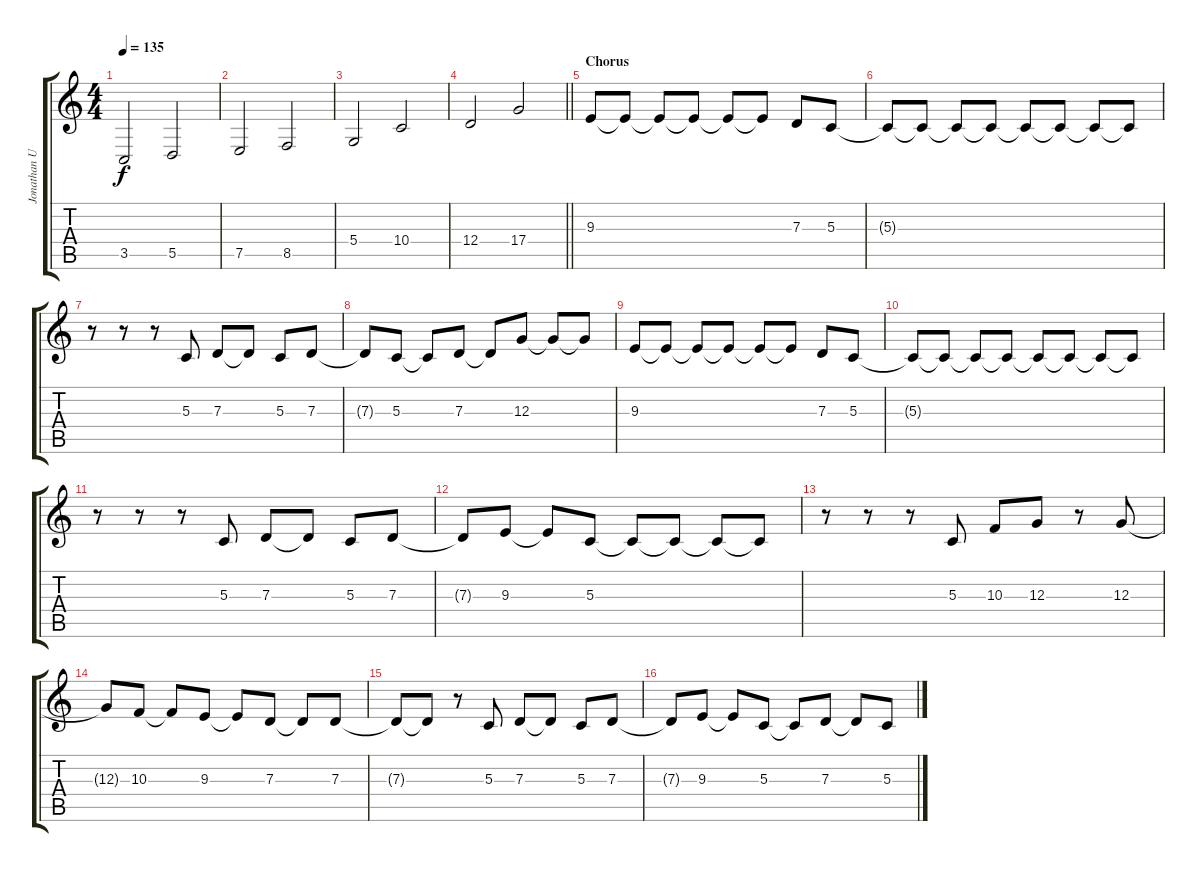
\track ("Jonathan Underdown (Vocals)" "Jonathan U") {instrument lead2sawtooth}
\staff {score tabs}
\tuning (E4 B3 G3 D3 A2 E2) {hide}
\ts (4 4)
\tempo 135
\clef g2
\ks c
3.5.2{dy f} 5.5.2 |
7.5.2 8.5.2 |
5.4.2 10.4.2 |
\barLineRight lightlight
12.4.2 17.4.2 |
\section ("" "Chorus")
9.3.8 9.3{t}.8 9.3{t}.8 9.3{t}.8 9.3{t}.8 9.3{t}.8 7.3.8 5.3.8 |
5.3{t}.8 5.3{t}.8 5.3{t}.8 5.3{t}.8 5.3{t}.8 5.3{t}.8 5.3{t}.8 5.3{t}.8 |
r.8 r.8 r.8 5.3.8 7.3.8 7.3{t}.8 5.3.8 7.3.8 |
7.3{t}.8 5.3.8 5.3{t}.8 7.3.8 7.3{t}.8 12.3.8 12.3{t}.8 12.3{t}.8 |
9.3.8 9.3{t}.8 9.3{t}.8 9.3{t}.8 9.3{t}.8 9.3{t}.8 7.3.8 5.3.8 |
5.3{t}.8 5.3{t}.8 5.3{t}.8 5.3{t}.8 5.3{t}.8 5.3{t}.8 5.3{t}.8 5.3{t}.8 |
r.8 r.8 r.8 5.3.8 7.3.8 7.3{t}.8 5.3.8 7.3.8 |
7.3{t}.8 9.3.8 9.3{t}.8 5.3.8 5.3{t}.8 5.3{t}.8 5.3{t}.8 5.3{t}.8 |
r.8 r.8 r.8 5.3.8 10.3.8 12.3.8 r.8 12.3.8 |
12.3{t}.8 10.3.8 10.3{t}.8 9.3.8 9.3{t}.8 7.3.8 7.3{t}.8 7.3.8 |
7.3{t}.8 7.3{t}.8 r.8 5.3.8 7.3.8 7.3{t}.8 5.3.8 7.3.8 |
7.3{t}.8 9.3.8 9.3{t}.8 5.3.8 5.3{t}.8 7.3.8 7.3{t}.8 5.3.8
